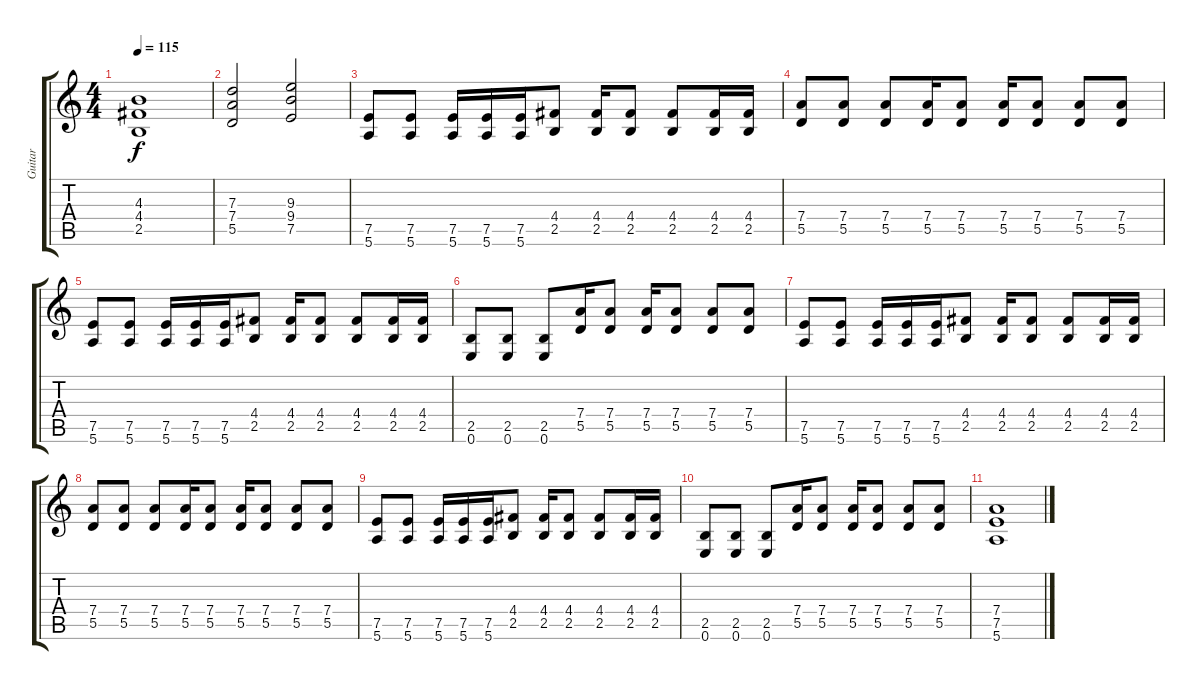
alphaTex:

\track ("Guitar" "Guitar") {instrument distortionguitar}
\staff {score tabs}
\tuning (E4 B3 G3 D3 A2 E2) {hide}
\ts (4 4)
\tempo 115
\clef g2
\ks c
(4.3 4.4 2.5).1{dy f} |
(7.3 7.4 5.5).2 (9.3 9.4 7.5).2 |
(7.5 5.6).8 (7.5 5.6).8 (7.5 5.6).16 (7.5 5.6).16 (7.5 5.6).16 (4.4 2.5).8 (4.4 2.5).16 (4.4 2.5).8 (4.4 2.5).8 (4.4 2.5).16 (4.4 2.5).16 |
(7.4 5.5).8 (7.4 5.5).8 (7.4 5.5).8 (7.4 5.5).16 (7.4 5.5).8 (7.4 5.5).16 (7.4 5.5).8 (7.4 5.5).8 (7.4 5.5).8 |
(7.5 5.6).8 (7.5 5.6).8 (7.5 5.6).16 (7.5 5.6).16 (7.5 5.6).16 (4.4 2.5).8 (4.4 2.5).16 (4.4 2.5).8 (4.4 2.5).8 (4.4 2.5).16 (4.4 2.5).16 |
(2.5 0.6).8 (2.5 0.6).8 (2.5 0.6).8 (7.4 5.5).16 (7.4 5.5).8 (7.4 5.5).16 (7.4 5.5).8 (7.4 5.5).8 (7.4 5.5).8 |
(7.5 5.6).8 (7.5 5.6).8 (7.5 5.6).16 (7.5 5.6).16 (7.5 5.6).16 (4.4 2.5).8 (4.4 2.5).16 (4.4 2.5).8 (4.4 2.5).8 (4.4 2.5).16 (4.4 2.5).16 |
(7.4 5.5).8 (7.4 5.5).8 (7.4 5.5).8 (7.4 5.5).16 (7.4 5.5).8 (7.4 5.5).16 (7.4 5.5).8 (7.4 5.5).8 (7.4 5.5).8 |
(7.5 5.6).8 (7.5 5.6).8 (7.5 5.6).16 (7.5 5.6).16 (7.5 5.6).16 (4.4 2.5).8 (4.4 2.5).16 (4.4 2.5).8 (4.4 2.5).8 (4.4 2.5).16 (4.4 2.5).16 |
(2.5 0.6).8 (2.5 0.6).8 (2.5 0.6).8 (7.4 5.5).16 (7.4 5.5).8 (7.4 5.5).16 (7.4 5.5).8 (7.4 5.5).8 (7.4 5.5).8 |
(7.4 7.5 5.6).1
